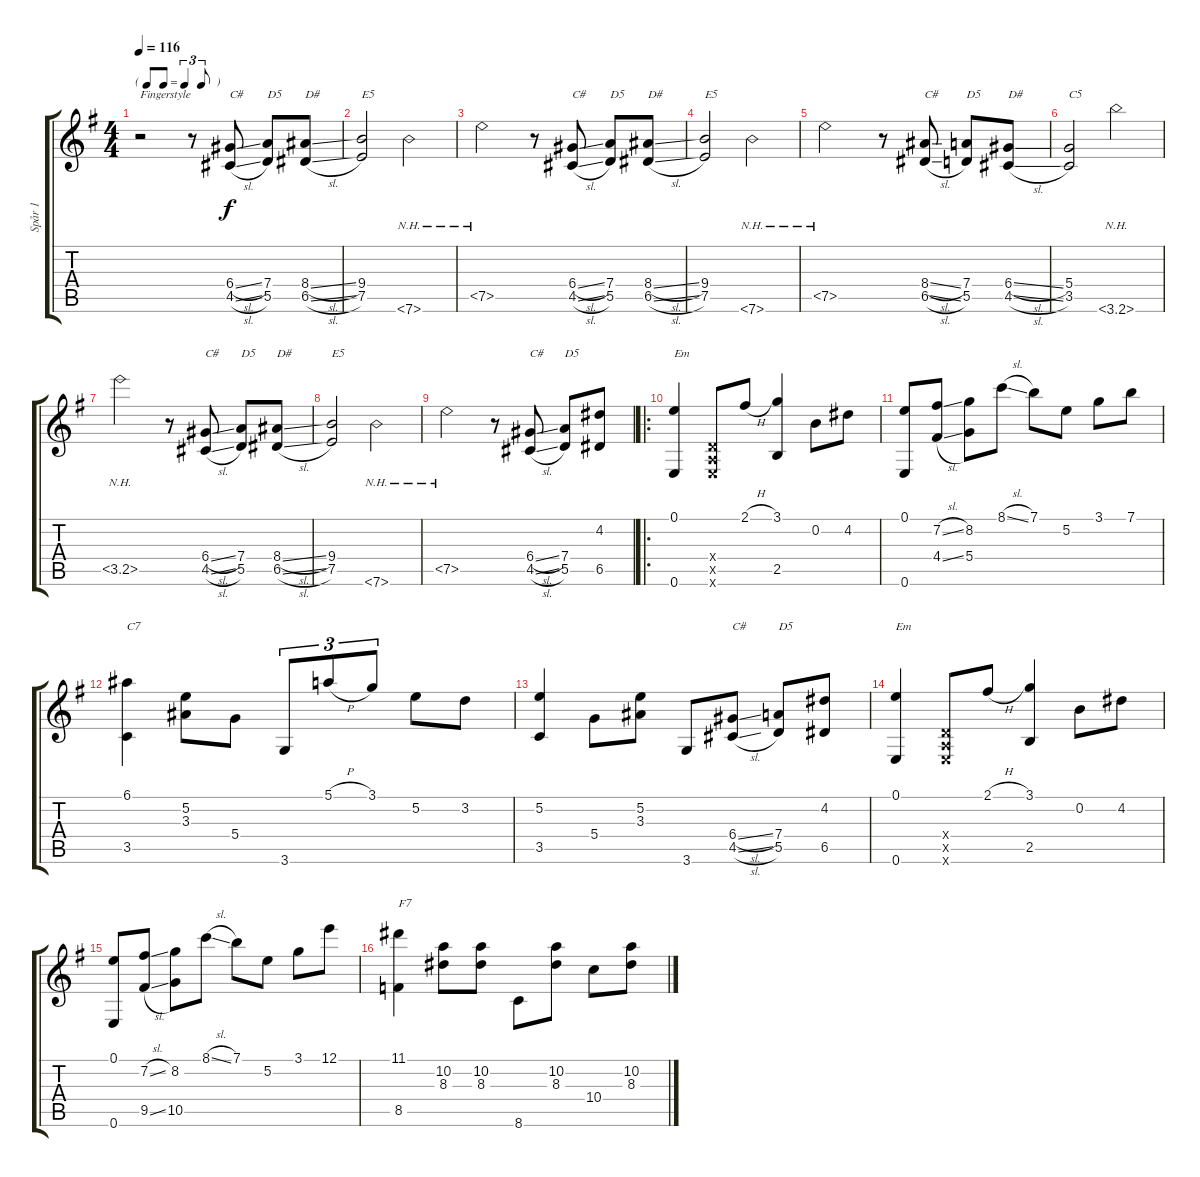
\track ("Spår 1" "Spår 1") {instrument acousticguitarnylon}
\staff {score tabs}
\tuning (E4 B3 G3 D3 A2 E2) {hide}
\ts (4 4)
\tf triplet8th
\tempo 116
\clef g2
\ks g
r.2{txt "Fingerstyle" dy f instrument acousticguitarnylon} r.8 (6.4{sl} 4.5{sl}).8{txt "C#"} (7.4 5.5).8{txt "D5"} (8.4{sl} 6.5{sl}).8{txt "D#"} |
(9.4 7.5).2{txt "E5"} 7.6{nh}.2 |
7.5{nh}.2 r.8 (6.4{sl} 4.5{sl}).8{txt "C#"} (7.4 5.5).8{txt "D5"} (8.4{sl} 6.5{sl}).8{txt "D#"} |
(9.4 7.5).2{txt "E5"} 7.6{nh}.2 |
7.5{nh}.2 r.8 (8.4{sl} 6.5{sl}).8{txt "C#"} (7.4 5.5).8{txt "D5"} (6.4{sl} 4.5{sl}).8{txt "D#"} |
(5.4 3.5).2{txt "C5"} 3.6{nh}.2 |
3.5{nh}.2 r.8 (6.4{sl} 4.5{sl}).8{txt "C#"} (7.4 5.5).8{txt "D5"} (8.4{sl} 6.5{sl}).8{txt "D#"} |
(9.4 7.5).2{txt "E5"} 7.6{nh}.2 |
7.5{nh}.2 r.8 (6.4{sl} 4.5{sl}).8{txt "C#"} (7.4 5.5).8{txt "D5"} (4.2 6.5).8 |
\ro
(0.1 0.6).4{txt "Em"} (0.4{x} 0.5{x} 0.6{x}).8 2.1{h}.8 (3.1 2.5).4 0.2.8 4.2.8 |
(0.1 0.6).8 (7.2{sl} 4.4{sl}).8 (8.2 5.4).8 8.1{sl}.8 7.1.8 5.2.8 3.1.8 7.1.8 |
(6.1 3.5).4{txt "C7"} (5.2 3.3).8 5.4.8 3.6.8{tu (3 2)} 5.1{h}.8{tu (3 2)} 3.1.8{tu (3 2)} 5.2.8 3.2.8 |
(5.2 3.5).4 5.4.8 (5.2 3.3).8 3.6.8 (6.4{sl} 4.5{sl}).8{txt "C#"} (7.4 5.5).8{txt "D5"} (4.2 6.5).8 |
(0.1 0.6).4{txt "Em"} (0.4{x} 0.5{x} 0.6{x}).8 2.1{h}.8 (3.1 2.5).4 0.2.8 4.2.8 |
(0.1 0.6).8 (7.2{sl} 9.5{sl}).8 (8.2 10.5).8 8.1{sl}.8 7.1.8 5.2.8 3.1.8 12.1.8 |
(11.1 8.5).4{txt "F7"} (10.2 8.3).8 (10.2 8.3).8 8.6.8 (10.2 8.3).8 10.4.8 (10.2 8.3).8
